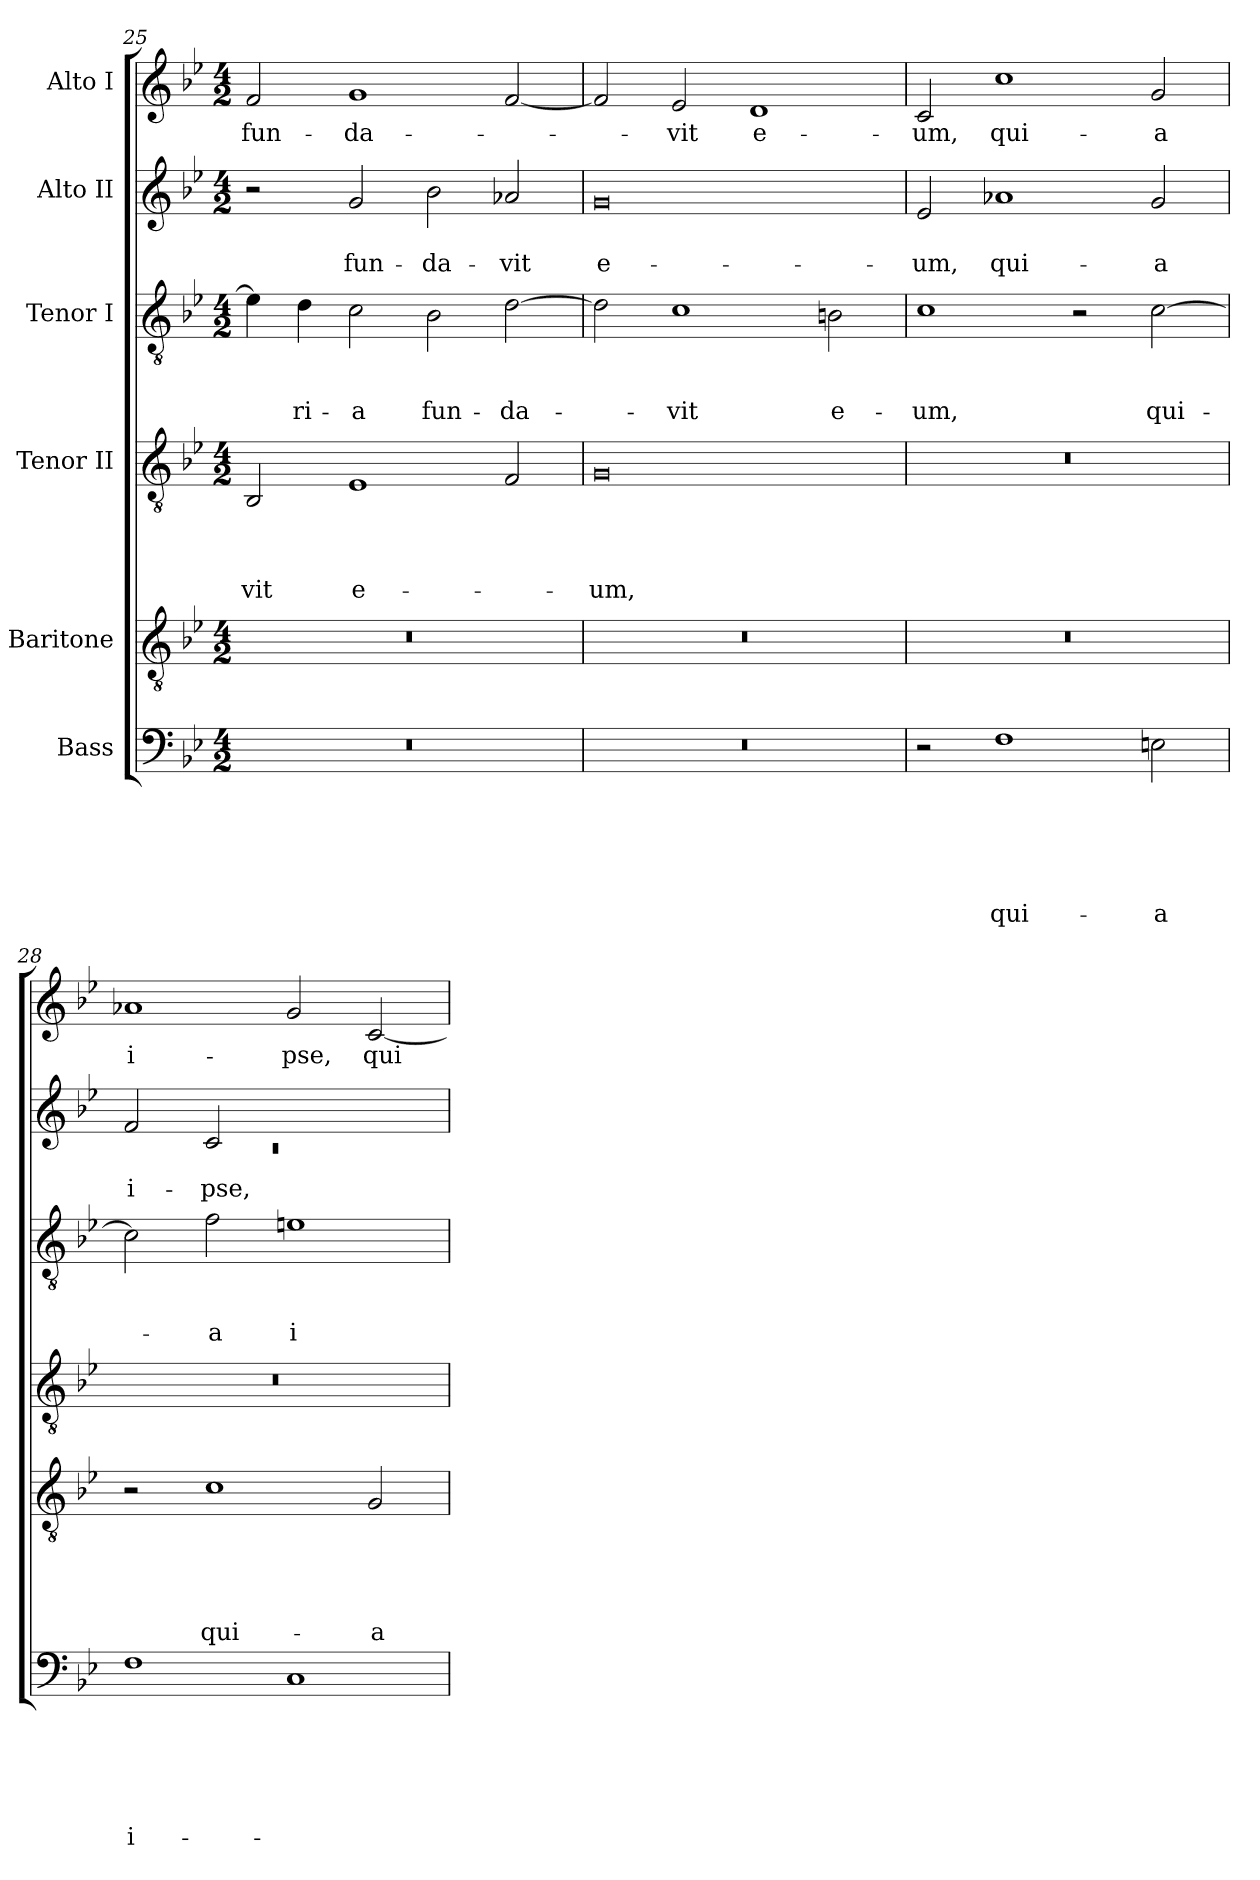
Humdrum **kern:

**kern	**text	**text	**text	**text	**text	**text	**kern	**text	**text	**text	**text	**text	**kern	**text	**text	**text	**text	**kern	**text	**text	**text	**kern	**text	**text	**kern	**text
*part6	*part6	*part6	*part6	*part6	*part6	*part6	*part5	*part5	*part5	*part5	*part5	*part5	*part4	*part4	*part4	*part4	*part4	*part3	*part3	*part3	*part3	*part2	*part2	*part2	*part1	*part1
*staff6	*staff6	*staff6	*staff6	*staff6	*staff6	*staff6	*staff5	*staff5	*staff5	*staff5	*staff5	*staff5	*staff4	*staff4	*staff4	*staff4	*staff4	*staff3	*staff3	*staff3	*staff3	*staff2	*staff2	*staff2	*staff1	*staff1
*I"Bass	*	*	*	*	*	*	*I"Baritone	*	*	*	*	*	*I"Tenor II	*	*	*	*	*I"Tenor I	*	*	*	*I"Alto II	*	*	*I"Alto I	*
!!LO:LB:g=z
*clefF4	*	*	*	*	*	*	*clefGv2	*	*	*	*	*	*clefGv2	*	*	*	*	*clefGv2	*	*	*	*clefG2	*	*	*clefG2	*
*k[b-e-]	*	*	*	*	*	*	*k[b-e-]	*	*	*	*	*	*k[b-e-]	*	*	*	*	*k[b-e-]	*	*	*	*k[b-e-]	*	*	*k[b-e-]	*
*B-:	*	*	*	*	*	*	*B-:	*	*	*	*	*	*B-:	*	*	*	*	*B-:	*	*	*	*B-:	*	*	*B-:	*
*M4/2	*	*	*	*	*	*	*M4/2	*	*	*	*	*	*M4/2	*	*	*	*	*M4/2	*	*	*	*M4/2	*	*	*M4/2	*
=25	=25	=25	=25	=25	=25	=25	=25	=25	=25	=25	=25	=25	=25	=25	=25	=25	=25	=25	=25	=25	=25	=25	=25	=25	=25	=25
!LO:N:vis=1	!	!	!	!	!	!	!LO:N:vis=1	!	!	!	!	!	!	!	!	!	!LO:LY:b	!	!	!	!	!	!	!	!	!LO:LY:b
0r	.	.	.	.	.	.	0r	.	.	.	.	.	2BB-/	.	.	.	-vit	4e-\]	.	.	.	2r	.	.	2f/	fun-
!	!	!	!	!	!	!	!	!	!	!	!	!	!	!	!	!	!	!	!	!	!LO:LY:b	!	!	!	!	!
.	.	.	.	.	.	.	.	.	.	.	.	.	.	.	.	.	.	4d\	.	.	-ri-	.	.	.	.	.
!	!	!	!	!	!	!	!	!	!	!	!	!	!	!	!	!	!LO:LY:b:rj	!	!	!	!LO:LY:b	!	!	!LO:LY:b	!	!LO:LY:b
.	.	.	.	.	.	.	.	.	.	.	.	.	1E-	.	.	.	e-	2c\	.	.	-a	2g/	.	fun-	1g	-da-
!	!	!	!	!	!	!	!	!	!	!	!	!	!	!	!	!	!	!	!	!	!LO:LY:b	!	!	!LO:LY:b	!	!
.	.	.	.	.	.	.	.	.	.	.	.	.	.	.	.	.	.	2B-\	.	.	fun-	2b-\	.	-da-	.	.
!	!	!	!	!	!	!	!	!	!	!	!	!	!	!	!	!	!	!	!	!	!LO:LY:b	!	!	!LO:LY:b	!	!
.	.	.	.	.	.	.	.	.	.	.	.	.	2F/	.	.	.	.	[>2d\	.	.	-da-	2a-X/	.	-vit	[<2f/	.
=26	=26	=26	=26	=26	=26	=26	=26	=26	=26	=26	=26	=26	=26	=26	=26	=26	=26	=26	=26	=26	=26	=26	=26	=26	=26	=26
!LO:N:vis=1	!	!	!	!	!	!	!LO:N:vis=1	!	!	!	!	!	!	!	!	!	!LO:LY:b	!	!	!	!	!	!	!LO:LY:b:rj	!	!
0r	.	.	.	.	.	.	0r	.	.	.	.	.	0G	.	.	.	-um,	2d\]	.	.	.	0g	.	e-	2f/]	.
!	!	!	!	!	!	!	!	!	!	!	!	!	!	!	!	!	!	!	!	!	!LO:LY:b	!	!	!	!	!LO:LY:b
.	.	.	.	.	.	.	.	.	.	.	.	.	.	.	.	.	.	1c	.	.	-vit	.	.	.	2e-/	-vit
!	!	!	!	!	!	!	!	!	!	!	!	!	!	!	!	!	!	!	!	!	!	!	!	!	!	!LO:LY:b:rj
.	.	.	.	.	.	.	.	.	.	.	.	.	.	.	.	.	.	.	.	.	.	.	.	.	1d	e-
!	!	!	!	!	!	!	!	!	!	!	!	!	!	!	!	!	!	!	!	!	!LO:LY:b	!	!	!	!	!
.	.	.	.	.	.	.	.	.	.	.	.	.	.	.	.	.	.	2Bn\	.	.	e-	.	.	.	.	.
=27	=27	=27	=27	=27	=27	=27	=27	=27	=27	=27	=27	=27	=27	=27	=27	=27	=27	=27	=27	=27	=27	=27	=27	=27	=27	=27
!	!	!	!	!	!	!	!LO:N:vis=1	!	!	!	!	!	!LO:N:vis=1	!	!	!	!	!	!	!	!LO:LY:b	!	!	!LO:LY:b	!	!LO:LY:b
2r	.	.	.	.	.	.	0r	.	.	.	.	.	0r	.	.	.	.	1c	.	.	-um,	2e-/	.	-um,	2c/	-um,
!	!	!	!	!	!	!LO:LY:b	!	!	!	!	!	!	!	!	!	!	!	!	!	!	!	!	!	!LO:LY:b	!	!LO:LY:b
1F	.	.	.	.	.	qui-	.	.	.	.	.	.	.	.	.	.	.	.	.	.	.	1a-X	.	qui-	1cc	qui-
.	.	.	.	.	.	.	.	.	.	.	.	.	.	.	.	.	.	2r	.	.	.	.	.	.	.	.
!	!	!	!	!	!	!LO:LY:b	!	!	!	!	!	!	!	!	!	!	!	!	!	!	!LO:LY:b	!	!	!LO:LY:b	!	!LO:LY:b
2En\	.	.	.	.	.	-a	.	.	.	.	.	.	.	.	.	.	.	[>2c\	.	.	qui-	2g/	.	-a	2g/	-a
=28	=28	=28	=28	=28	=28	=28	=28	=28	=28	=28	=28	=28	=28	=28	=28	=28	=28	=28	=28	=28	=28	=28	=28	=28	=28	=28
*	*	*	*	*	*	*	*	*	*	*	*	*	*	*	*	*	*	*	*	*	*	*^	*	*	*	*
!	!	!	!	!	!	!LO:LY:b:rj	!	!	!	!	!	!	!LO:N:vis=1	!	!	!	!	!	!	!	!	!	!LO:N:vis=1	!	!LO:LY:b	!	!LO:LY:b:rj
1F	.	.	.	.	.	i-	2r	.	.	.	.	.	0r	.	.	.	.	2c\]	.	.	.	2f/	0rc	.	i-	1a-X	i-
!	!	!	!	!	!	!	!	!	!	!	!	!LO:LY:b	!	!	!	!	!	!	!	!	!LO:LY:b	!	!	!	!LO:LY:b	!	!
.	.	.	.	.	.	.	1c	.	.	.	.	qui-	.	.	.	.	.	2f\	.	.	-a	2c/	.	.	-pse,	.	.
!	!	!	!	!	!	!	!	!	!	!	!	!	!	!	!	!	!	!	!	!	!LO:LY:b:rj	!	!	!	!	!	!LO:LY:b
1C	.	.	.	.	.	.	.	.	.	.	.	.	.	.	.	.	.	1en	.	.	i-	1ryy	.	.	.	2g/	-pse,
!	!	!	!	!	!	!	!	!	!	!	!	!LO:LY:b	!	!	!	!	!	!	!	!	!	!	!	!	!	!	!LO:LY:b
.	.	.	.	.	.	.	2G/	.	.	.	.	-a	.	.	.	.	.	.	.	.	.	.	.	.	.	[<2c/	qui-
*	*	*	*	*	*	*	*	*	*	*	*	*	*	*	*	*	*	*	*	*	*	*v	*v	*	*	*	*
=	=	=	=	=	=	=	=	=	=	=	=	=	=	=	=	=	=	=	=	=	=	=	=	=	=	=
*-	*-	*-	*-	*-	*-	*-	*-	*-	*-	*-	*-	*-	*-	*-	*-	*-	*-	*-	*-	*-	*-	*-	*-	*-	*-	*-
